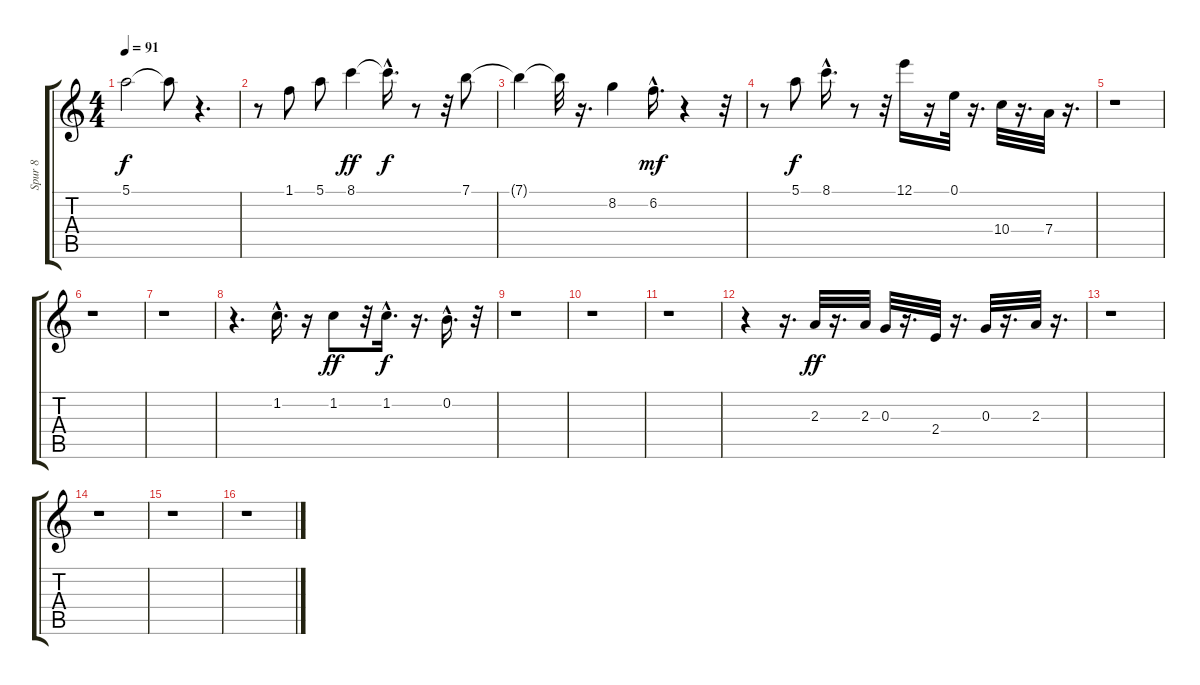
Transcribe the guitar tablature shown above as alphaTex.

\track ("Spur 8" "Spur 8") {instrument acousticguitarnylon}
\staff {score tabs}
\tuning (E4 B3 G3 D3 A2 E2) {hide}
\ts (4 4)
\tempo 91
\clef g2
\ks c
5.1{t}.2{dy f} 5.1{t}.8 r.4{d} |
r.8 1.1.8 5.1.8 8.1.4{dy ff} 8.1{hac t}.16{d dy f} r.8 r.32 7.1.8 |
7.1{t}.4 7.1{t}.32 r.16{d} 8.2.4 6.2{hac}.16{d dy mf} r.4 r.32 |
r.8 5.1.8{dy f} 8.1{hac}.16{d} r.8 r.32 12.1.16 r.16 0.1.32 r.16{d} 10.4.32 r.16{d} 7.4.32 r.16{d} |
r.1 |
r.1 |
r.1 |
r.4{d} 1.2{hac}.16{d} r.16 1.2.8{dy ff} r.32 1.2{hac}.16{d dy f} r.16{d} 0.2{hac}.16{d} r.32 |
r.1 |
r.1 |
r.1 |
r.4 r.16{d} 2.3.32{dy ff} r.16{d} 2.3.32 0.3.32 r.16{d} 2.4.32 r.16{d} 0.3.32 r.16{d} 2.3.32 r.16{d} |
r.1 |
r.1 |
r.1 |
r.1
